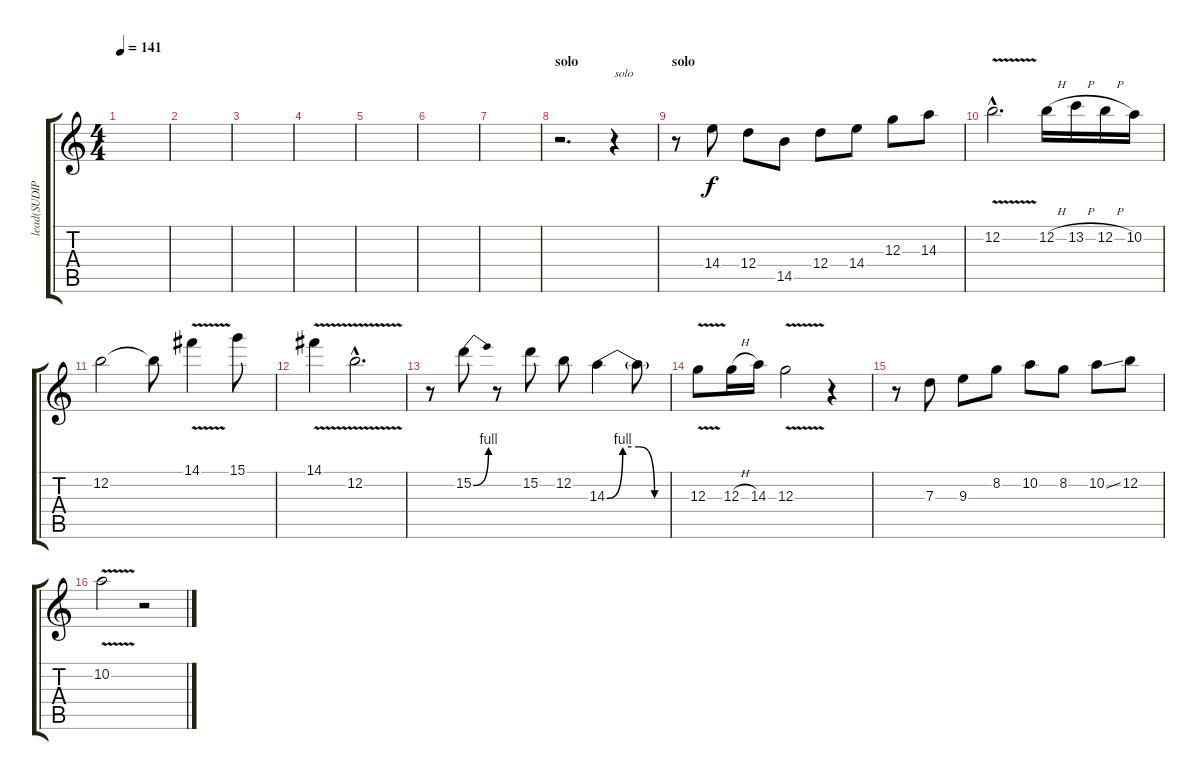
\track ("lead(SUDIP)" "lead(SUDIP") {instrument overdrivenguitar}
\staff {score tabs}
\tuning (E4 B3 G3 D3 A2 E2) {hide}
\ts (4 4)
\tempo 141
\clef g2
\ks c
|
|
|
|
|
|
|
\section ("" "solo")
r.2{d} r.4{txt "solo"} |
\section ("" "solo")
r.8 14.4.8 12.4.8 14.5.8 12.4.8 14.4.8 12.3.8 14.3.8 |
12.2{v hac}.2{d} 12.2{h}.16 13.2{h}.16 12.2{h}.16 10.2.16 |
12.2.2 12.2{t}.8 14.1{v}.4 15.1.8 |
14.1{v}.4 12.2{v hac}.2{d} |
r.8 15.2{be (bend 0 0 60 4)}.8 r.8 15.2.8 12.2.8 14.3{be (custom 0 0 15 4 30 4 45 0 60 0)}.4 14.3{t}.8 |
12.3{v}.8 12.3{h}.16 14.3.16 12.3{v}.2 r.4 |
r.8 7.3.8 9.3.8 8.2.8 10.2.8 8.2.8 10.2{ss}.8 12.2.8 |
10.2{v}.2 r.2
